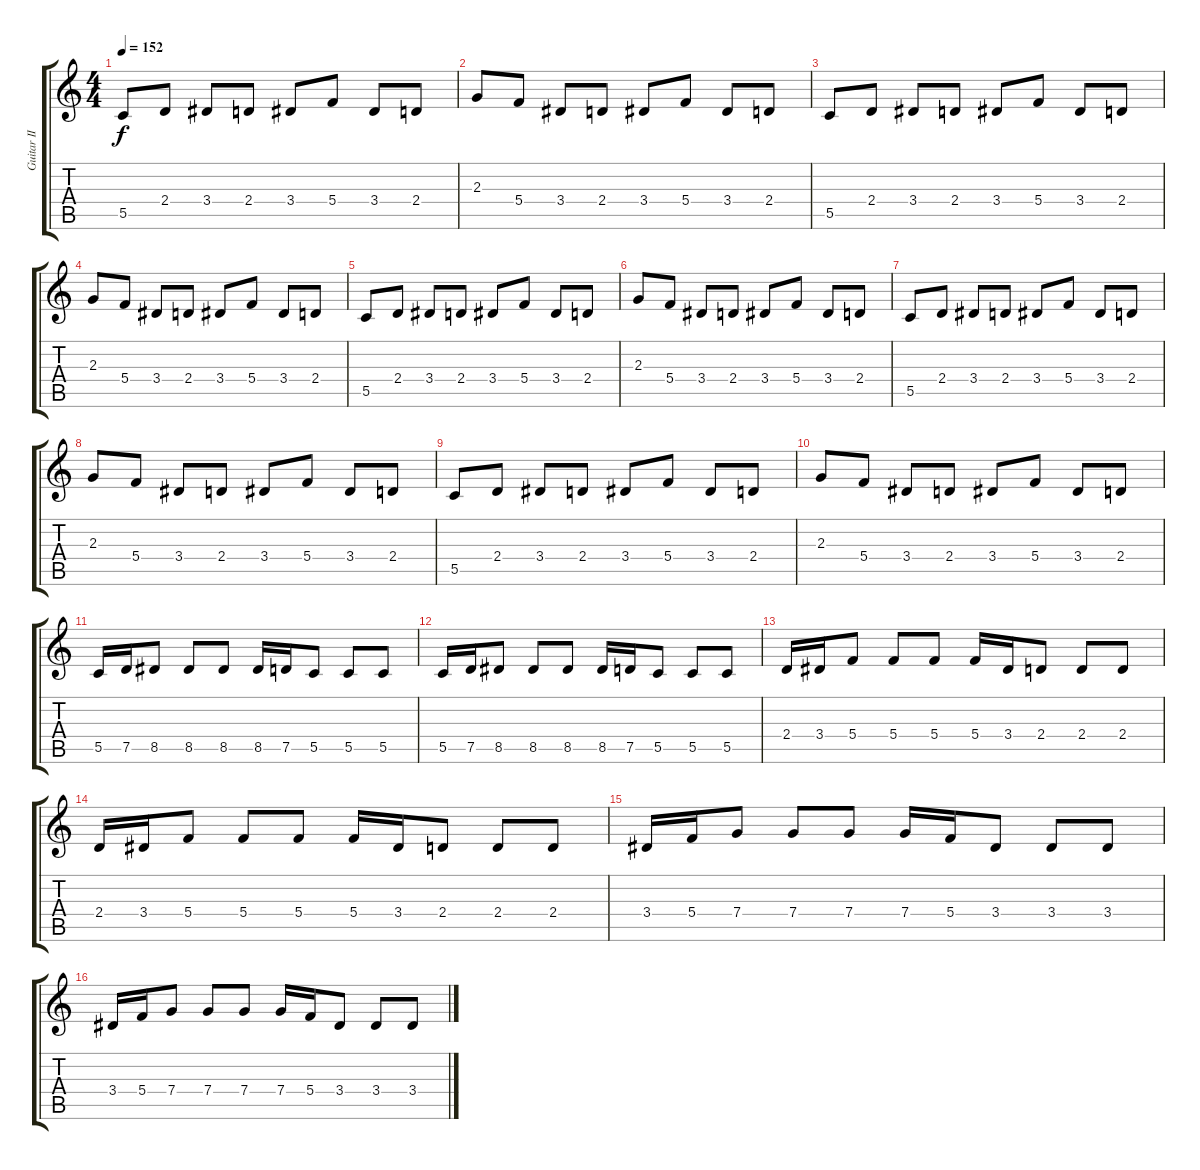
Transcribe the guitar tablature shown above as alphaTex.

\track ("Guitar II" "Guitar II") {instrument distortionguitar}
\staff {score tabs}
\tuning (D4 A3 F3 C3 G2 D2) {hide}
\ts (4 4)
\tempo 152
\clef g2
\ks c
5.5.8{dy f} 2.4.8 3.4.8 2.4.8 3.4.8 5.4.8 3.4.8 2.4.8 |
2.3.8 5.4.8 3.4.8 2.4.8 3.4.8 5.4.8 3.4.8 2.4.8 |
5.5.8 2.4.8 3.4.8 2.4.8 3.4.8 5.4.8 3.4.8 2.4.8 |
2.3.8 5.4.8 3.4.8 2.4.8 3.4.8 5.4.8 3.4.8 2.4.8 |
5.5.8 2.4.8 3.4.8 2.4.8 3.4.8 5.4.8 3.4.8 2.4.8 |
2.3.8 5.4.8 3.4.8 2.4.8 3.4.8 5.4.8 3.4.8 2.4.8 |
5.5.8 2.4.8 3.4.8 2.4.8 3.4.8 5.4.8 3.4.8 2.4.8 |
2.3.8 5.4.8 3.4.8 2.4.8 3.4.8 5.4.8 3.4.8 2.4.8 |
5.5.8 2.4.8 3.4.8 2.4.8 3.4.8 5.4.8 3.4.8 2.4.8 |
2.3.8 5.4.8 3.4.8 2.4.8 3.4.8 5.4.8 3.4.8 2.4.8 |
5.5.16 7.5.16 8.5.8 8.5.8 8.5.8 8.5.16 7.5.16 5.5.8 5.5.8 5.5.8 |
5.5.16 7.5.16 8.5.8 8.5.8 8.5.8 8.5.16 7.5.16 5.5.8 5.5.8 5.5.8 |
2.4.16 3.4.16 5.4.8 5.4.8 5.4.8 5.4.16 3.4.16 2.4.8 2.4.8 2.4.8 |
2.4.16 3.4.16 5.4.8 5.4.8 5.4.8 5.4.16 3.4.16 2.4.8 2.4.8 2.4.8 |
3.4.16 5.4.16 7.4.8 7.4.8 7.4.8 7.4.16 5.4.16 3.4.8 3.4.8 3.4.8 |
3.4.16 5.4.16 7.4.8 7.4.8 7.4.8 7.4.16 5.4.16 3.4.8 3.4.8 3.4.8
